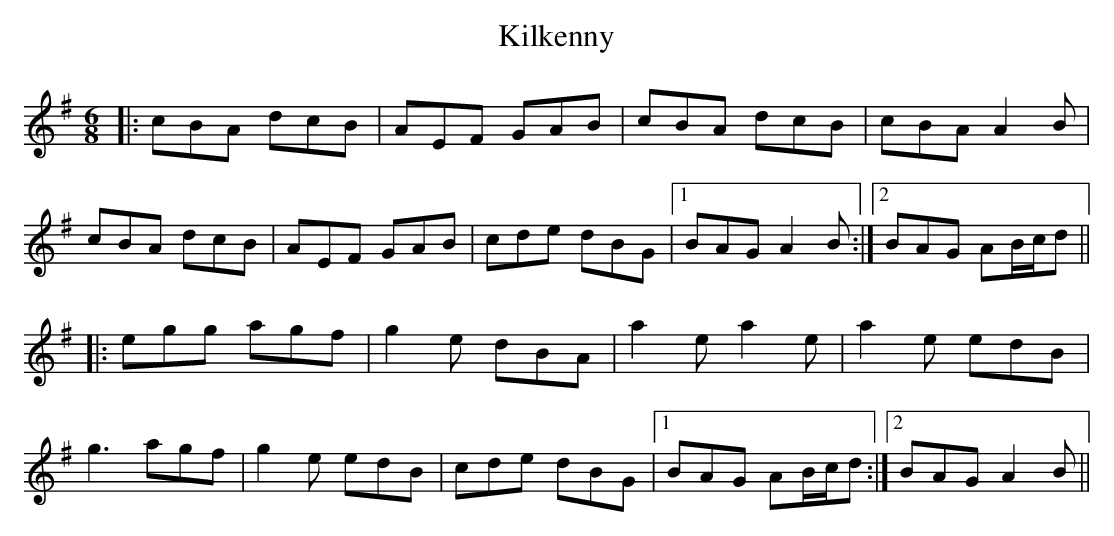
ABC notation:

X:1
T: Kilkenny
M: 6/8
L: 1/8
K: Ador
|:cBA dcB|AEF GAB| cBA dcB|cBA A2B|
cBA dcB|AEF GAB|cde dBG|1 BAG A2B:|2 BAG AB/c/d||
|:egg agf|g2e dBA|a2e a2e|a2e edB|
g3 agf|g2e edB|cde dBG|1 BAG AB/c/d:|2 BAG A2B||
